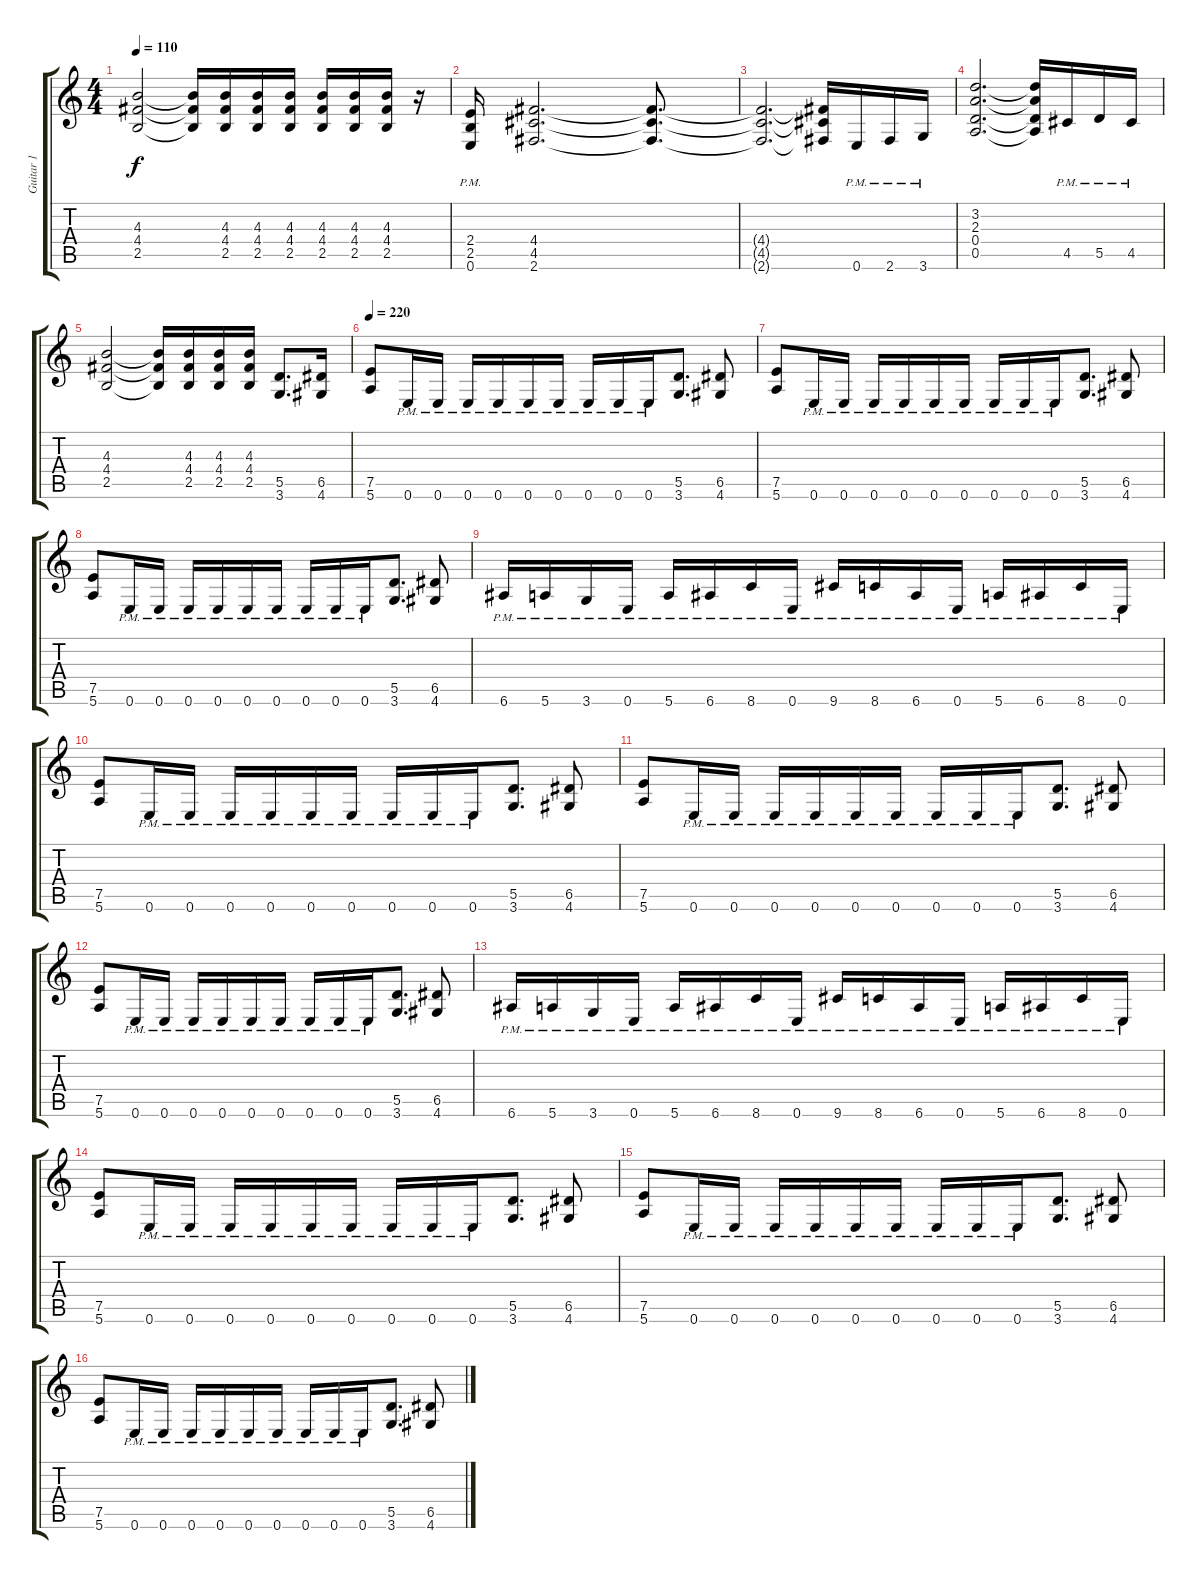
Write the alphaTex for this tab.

\track ("Guitar 1" "Guitar 1") {instrument distortionguitar}
\staff {score tabs}
\tuning (E4 B3 G3 D3 A2 E2) {hide}
\ts (4 4)
\tempo 110
\clef g2
\ks c
(4.3 4.4 2.5).2{dy f} (4.3{t} 4.4{t} 2.5{t}).16 (4.3 4.4 2.5).16 (4.3 4.4 2.5).16 (4.3 4.4 2.5).16 (4.3 4.4 2.5).16 (4.3 4.4 2.5).16 (4.3 4.4 2.5).16 r.16 |
(2.4{pm} 2.5{pm} 0.6{pm}).16 (4.4 4.5 2.6).2{d} (4.4{t} 4.5{t} 2.6{t}).8{d} |
(4.4{t} 4.5{t} 2.6{t}).2{d} (4.4{t} 4.5{t} 2.6{t}).16 0.6{pm}.16 2.6{pm}.16 3.6{pm}.16 |
(3.2 2.3 0.4 0.5).2{d} (3.2{t} 2.3{t} 0.4{t} 0.5{t}).16 4.5{pm}.16 5.5{pm}.16 4.5{pm}.16 |
(4.3 4.4 2.5).2 (4.3{t} 4.4{t} 2.5{t}).16 (4.3 4.4 2.5).16 (4.3 4.4 2.5).16 (4.3 4.4 2.5).16 (5.5 3.6).8{d} (6.5 4.6).16 |
\tempo 220
(7.5 5.6).8 0.6{pm}.16 0.6{pm}.16 0.6{pm}.16 0.6{pm}.16 0.6{pm}.16 0.6{pm}.16 0.6{pm}.16 0.6{pm}.16 0.6{pm}.16 (5.5 3.6).8{d} (6.5 4.6).8 |
(7.5 5.6).8 0.6{pm}.16 0.6{pm}.16 0.6{pm}.16 0.6{pm}.16 0.6{pm}.16 0.6{pm}.16 0.6{pm}.16 0.6{pm}.16 0.6{pm}.16 (5.5 3.6).8{d} (6.5 4.6).8 |
(7.5 5.6).8 0.6{pm}.16 0.6{pm}.16 0.6{pm}.16 0.6{pm}.16 0.6{pm}.16 0.6{pm}.16 0.6{pm}.16 0.6{pm}.16 0.6{pm}.16 (5.5 3.6).8{d} (6.5 4.6).8 |
6.6{pm}.16 5.6{pm}.16 3.6{pm}.16 0.6{pm}.16 5.6{pm}.16 6.6{pm}.16 8.6{pm}.16 0.6{pm}.16 9.6{pm}.16 8.6{pm}.16 6.6{pm}.16 0.6{pm}.16 5.6{pm}.16 6.6{pm}.16 8.6{pm}.16 0.6{pm}.16 |
(7.5 5.6).8 0.6{pm}.16 0.6{pm}.16 0.6{pm}.16 0.6{pm}.16 0.6{pm}.16 0.6{pm}.16 0.6{pm}.16 0.6{pm}.16 0.6{pm}.16 (5.5 3.6).8{d} (6.5 4.6).8 |
(7.5 5.6).8 0.6{pm}.16 0.6{pm}.16 0.6{pm}.16 0.6{pm}.16 0.6{pm}.16 0.6{pm}.16 0.6{pm}.16 0.6{pm}.16 0.6{pm}.16 (5.5 3.6).8{d} (6.5 4.6).8 |
(7.5 5.6).8 0.6{pm}.16 0.6{pm}.16 0.6{pm}.16 0.6{pm}.16 0.6{pm}.16 0.6{pm}.16 0.6{pm}.16 0.6{pm}.16 0.6{pm}.16 (5.5 3.6).8{d} (6.5 4.6).8 |
6.6{pm}.16 5.6{pm}.16 3.6{pm}.16 0.6{pm}.16 5.6{pm}.16 6.6{pm}.16 8.6{pm}.16 0.6{pm}.16 9.6{pm}.16 8.6{pm}.16 6.6{pm}.16 0.6{pm}.16 5.6{pm}.16 6.6{pm}.16 8.6{pm}.16 0.6{pm}.16 |
(7.5 5.6).8 0.6{pm}.16 0.6{pm}.16 0.6{pm}.16 0.6{pm}.16 0.6{pm}.16 0.6{pm}.16 0.6{pm}.16 0.6{pm}.16 0.6{pm}.16 (5.5 3.6).8{d} (6.5 4.6).8 |
(7.5 5.6).8 0.6{pm}.16 0.6{pm}.16 0.6{pm}.16 0.6{pm}.16 0.6{pm}.16 0.6{pm}.16 0.6{pm}.16 0.6{pm}.16 0.6{pm}.16 (5.5 3.6).8{d} (6.5 4.6).8 |
(7.5 5.6).8 0.6{pm}.16 0.6{pm}.16 0.6{pm}.16 0.6{pm}.16 0.6{pm}.16 0.6{pm}.16 0.6{pm}.16 0.6{pm}.16 0.6{pm}.16 (5.5 3.6).8{d} (6.5 4.6).8
